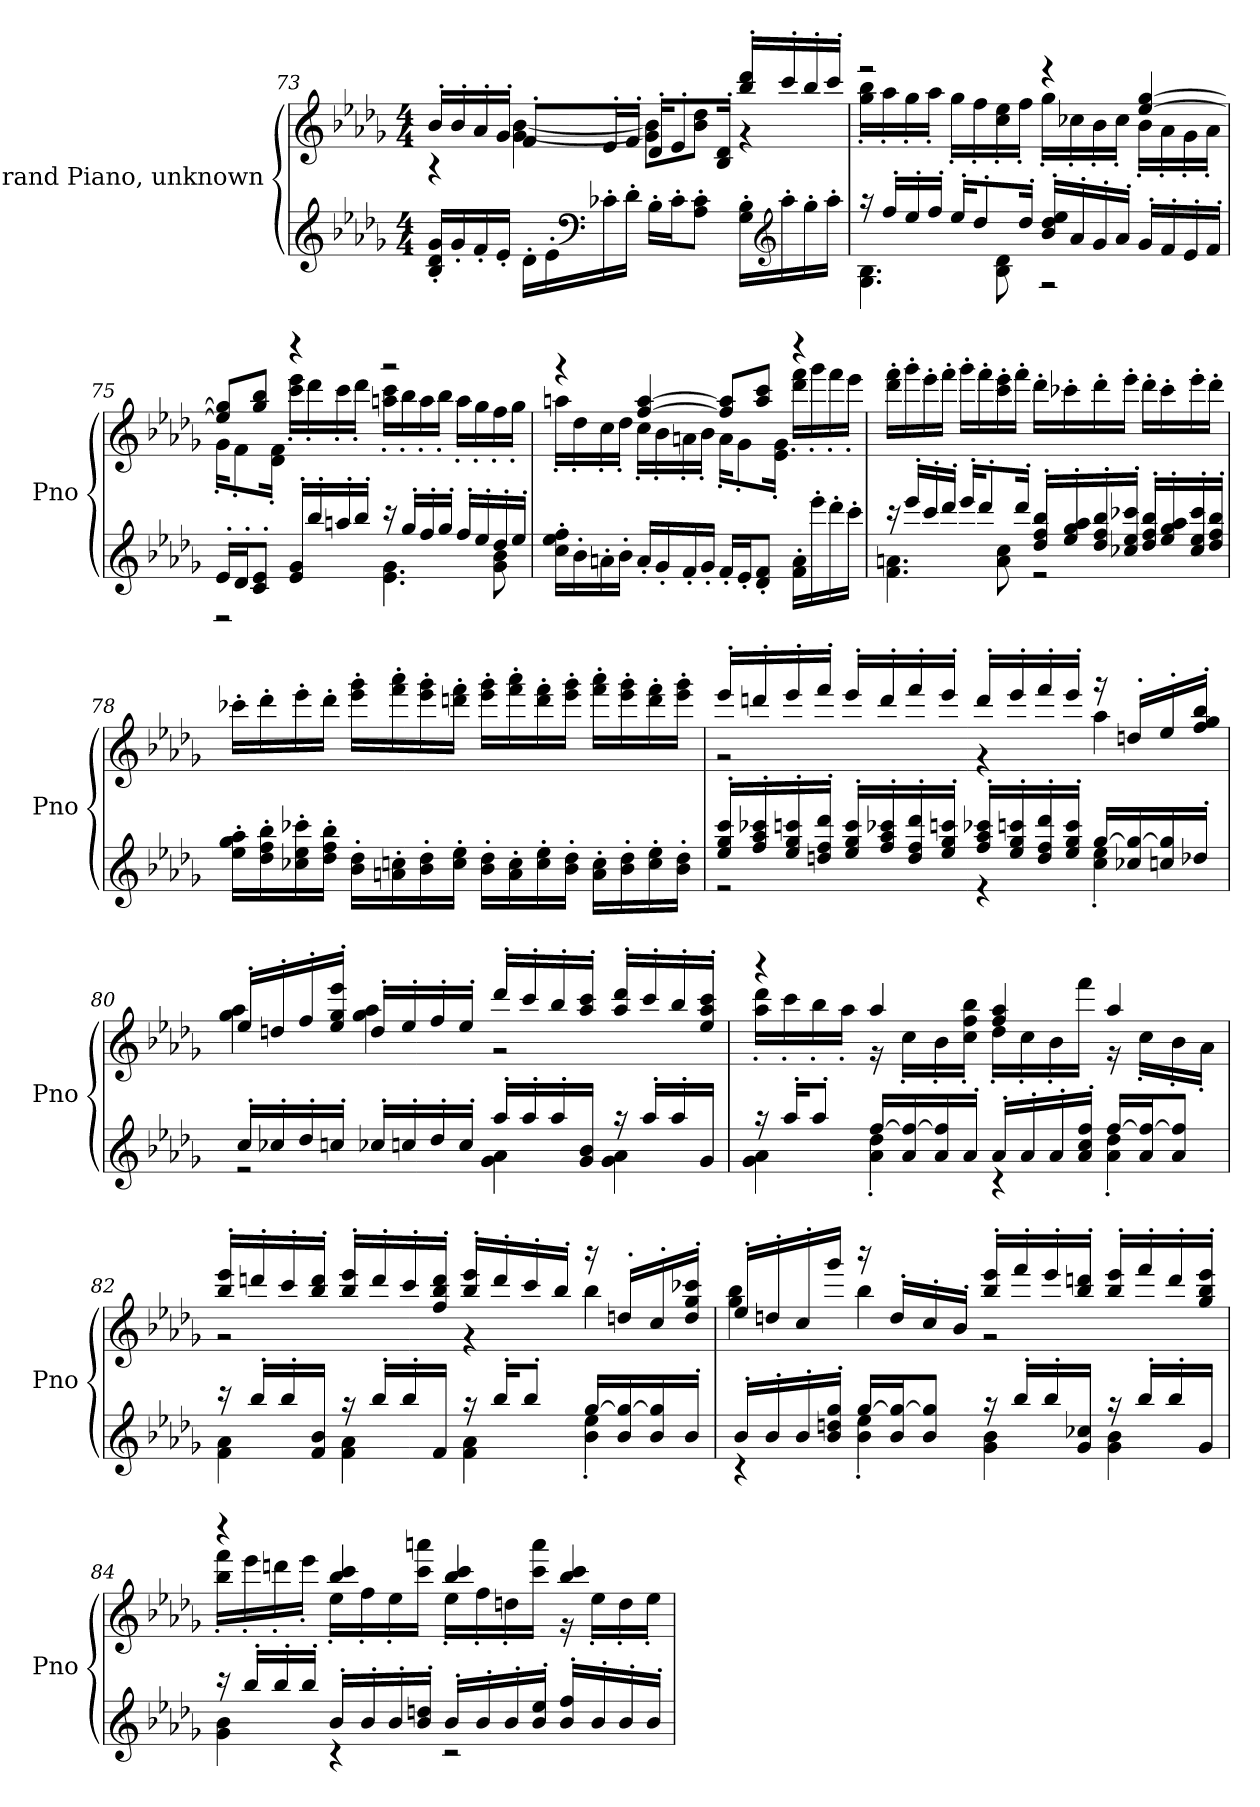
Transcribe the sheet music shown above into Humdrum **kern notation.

**kern	**kern
*part1	*part1
*staff2	*staff1
*I"Grand Piano, unknown	*
*I'Pno	*
!!LO:LB:g=z
*clefG2	*clefG2
*k[b-e-a-d-g-]	*k[b-e-a-d-g-]
*M4/4	*M4/4
=73	=73
*	*^
16B-/' 16d-/' 16g-/'LL	16b-'/LL	4r
16g-'/	16b-'/	.
16f'/	16a-'/	.
16e-'/JJ	16g-'/JJ	.
16d-'\LL	8f'/L	[4g-\ [4b-\
16e-'\	.	.
*clefF4	*	*
16c-X'\	16e-'/L	.
16d-'\JJ	16f'/JJ	.
16B-'\LL	16d-'/KL	8g-\] 8b-\]L
16c-'\J	8e-'/	.
8A-\' 8c-\'J	.	8b-\ 8dd-\J
.	16B-/' 16d-/'Jk	.
16G-\' 16B-\'LL	16bb-/' 16ddd-/'LL	4r
*clefG2	*	*
16aa-'\	16ccc'/	.
16gg-'\	16bb-'/	.
16aa-'\JJ	16ccc'/JJ	.
=74	=74	=74
*^	*	*
16r	4.G-\ 4.B-\	2r	16gg-\' 16bb-\'LL
16ff'/LL	.	.	16aa-'\
16ee-'/	.	.	16gg-'\
16ff'/JJ	.	.	16aa-'\JJ
16ee-'/KL	.	.	16gg-'\LL
8dd-'/	.	.	16ff'\
.	8B-\ 8d-\	.	16cc\' 16ee-\'
16dd-'/Jk	.	.	16ff'\JJ
16b-/' 16dd-/' 16ee-/'LL	2r	4r	16gg-'\LL
16a-'/	.	.	16cc-X'\
16g-'/	.	.	16b-'\
16a-'/JJ	.	.	16cc-'\JJ
16g-'/LL	.	[4ee-/ [4gg-/	16b-'\LL
16f'/	.	.	16a-'\
16e-'/	.	.	16g-'\
16f'/JJ	.	.	16a-'\JJ
!!LO:PB:g=z	!!
=75	=75	=75	=75
16e-'/LL	2r	8ee-/] 8gg-/]L	16g-'\KL
16d-'/J	.	.	8f'\
8c/' 8e-/'J	.	8gg-/ 8bb-/J	.
.	.	.	16d-\' 16f\'Jk
16e-/' 16g-/'LL	.	4r	16ccc\' 16eee-\'LL
16bb-'/	.	.	16ddd-'\
16aan'/	.	.	16ccc'\
16bb-'/JJ	.	.	16ddd-'\JJ
16r	4.e-\ 4.g-\	2r	16aan\' 16ccc\'LL
16gg-'/LL	.	.	16bb-'\
16ff'/	.	.	16aa'\
16gg-'/JJ	.	.	16bb-'\JJ
16ff'/LL	.	.	16aa'\LL
16ee-'/	.	.	16gg-'\
16dd-'/	8g-\ 8b-\	.	16ff'\
16ee-'/JJ	.	.	16gg-'\JJ
*v	*v	*	*
=76	=76	=76
16cc\' 16ee-\' 16ff\'LL	4r	16aan'\LL
16b-'\	.	16dd-'\
16an'\	.	16cc'\
16b-'\JJ	.	16dd-'\JJ
16a'/LL	[4ff/ [4aa/	16cc'\LL
16g-'/	.	16b-'\
16f'/	.	16an'\
16g-'/JJ	.	16b-'\JJ
16f'/LL	8ff/] 8aa/]L	16a'\KL
16e-'/J	.	8g-'\
8d-/' 8f/'J	8aa/ 8ccc/J	.
.	.	16e-\' 16g-\'Jk
16f\' 16a\'LL	4r	16ddd-\' 16fff\'LL
16eee-'\	.	16ggg-'\
16ddd-'\	.	16fff'\
16ccc'\JJ	.	16eee-'\JJ
*	*v	*v
!!LO:LB:g=z
=77	=77
*^	*
16r	4.f\ 4.an\	16ddd-\' 16fff\'LL
16eee-'/LL	.	16ggg-'\
16ccc'/	.	16eee-'\
16ddd-'/JJ	.	16fff'\JJ
16eee-'/KL	.	16ggg-'\LL
8ddd-'/	.	16fff'\
.	8a\ 8cc\	16ccc\' 16eee-\'
16ddd-'/Jk	.	16fff'\JJ
16dd-/' 16ff/' 16bb-/'LL	2r	16ddd-'\LL
16ee-/' 16gg-/' 16aa-/'	.	16ccc-X'\
16dd-/' 16ff/' 16bb-/'	.	16ddd-'\
16cc-X/' 16ee-/' 16ccc-X/'JJ	.	16eee-'\JJ
16dd-/' 16ff/' 16bb-/'LL	.	16ddd-'\LL
16ee-/' 16gg-/' 16aa-/'	.	16ccc-'\
16cc-/' 16ee-/' 16ccc-/'	.	16eee-'\
16dd-/' 16ff/' 16bb-/'JJ	.	16ddd-'\JJ
*v	*v	*
!!LO:LB:g=z
=78	=78
16ee-\' 16gg-\' 16aa-\'LL	16ccc-X'\LL
16dd-\' 16ff\' 16bb-\'	16ddd-'\
16cc-X\' 16ee-\' 16ccc-X\'	16eee-'\
16dd-\' 16ff\' 16bb-\'JJ	16ddd-'\JJ
16b-\' 16dd-\'LL	16eee-\' 16ggg-\'LL
16an\' 16ccn\'	16fff\' 16aaa-\'
16b-\' 16dd-\'	16eee-\' 16ggg-\'
16cc\' 16ee-\'JJ	16dddn\' 16fff\'JJ
16b-\' 16dd-\'LL	16eee-\' 16ggg-\'LL
16a\' 16cc\'	16fff\' 16aaa-\'
16cc\' 16ee-\'	16ddd\' 16fff\'
16b-\' 16dd-\'JJ	16eee-\' 16ggg-\'JJ
16a\' 16cc\'LL	16fff\' 16aaa-\'LL
16b-\' 16dd-\'	16eee-\' 16ggg-\'
16cc\' 16ee-\'	16ddd\' 16fff\'
16b-\' 16dd-\'JJ	16eee-\' 16ggg-\'JJ
!!LO:LB:g=z
=79	=79
*^	*^
16ee-/' 16gg-/' 16ccc/'LL	2r	16eee-'/LL	2r
16ff/' 16aa-/' 16ccc-X/'	.	16dddn'/	.
16ee-/' 16gg-/' 16cccn/'	.	16eee-'/	.
16ddn/' 16ff/' 16ddd-/'JJ	.	16fff'/JJ	.
16ee-/' 16gg-/' 16ccc/'LL	.	16eee-'/LL	.
16ff/' 16aa-/' 16ccc-X/'	.	16ddd'/	.
16dd/' 16ff/' 16ddd-/'	.	16fff'/	.
16ee-/' 16gg-/' 16cccn/'JJ	.	16eee-'/JJ	.
16ff/' 16aa-/' 16ccc-X/'LL	4r	16ddd'/LL	4r
16ee-/' 16gg-/' 16cccn/'	.	16eee-'/	.
16dd/' 16ff/' 16ddd-/'	.	16fff'/	.
16ee-/' 16gg-/' 16ccc/'JJ	.	16eee-'/JJ	.
[16gg-/LL	4cc\' 4ee-\'	16r	4aa-\
16cc-X/ 16gg-/_	.	16ddn'/LL	.
16ccn/ 16gg-/]	.	16ee-'/	.
16dd-X'/JJ	.	16ff/' 16gg-/' 16bb-/'JJ	.
!!LO:LB:g=z	!!
=80	=80	=80	=80
16cc'/LL	2r	16ee-'/LL	4gg-\ 4aa-\
16cc-X'/	.	16ddn'/	.
16dd-'/	.	16ff'/	.
16ccn'/JJ	.	16ee-/' 16gg-/' 16eee-/'JJ	.
16cc-X'/LL	.	16dd'/LL	4gg-\ 4aa-\
16ccn'/	.	16ee-'/	.
16dd-'/	.	16ff'/	.
16cc'/JJ	.	16ee-'/JJ	.
16aa-'/LL	4g-\ 4a-\	16ddd-'/LL	2r
16aa-'/	.	16ccc'/	.
16aa-'/	.	16bb-'/	.
16g-/ 16b-/JJ	.	16aa-/' 16ccc/'JJ	.
16r	4g-\ 4a-\	16aa-/' 16ddd-/'LL	.
16aa-'/LL	.	16ccc'/	.
16aa-'/	.	16bb-'/	.
16g-/JJ	.	16ee-/' 16aa-/' 16ccc/'JJ	.
=81	=81	=81	=81
16r	4g-\ 4a-\	4r	16aa-\' 16ddd-\'LL
16aa-'/KL	.	.	16ccc'\
8aa-'/J	.	.	16bb-'\
.	.	.	16aa-'\JJ
[16ff/LL	4a-\' 4dd-\'	4aa-/	16r
16a-/ 16ff/_	.	.	16cc'\LL
16a-/ 16ff/]	.	.	16b-'\
16a-'/JJ	.	.	16cc\' 16ff\' 16bb-\'JJ
16a-'/LL	4r	4ff/ 4aa-/	16dd-'\LL
16a-'/	.	.	16cc'\
16a-'/	.	.	16b-'\
16a-/' 16cc/' 16ff/'JJ	.	.	16fff\JJ
[16ff/LL	4a-\' 4dd-\'	4aa-/	16r
16a-/ 16ff/_J	.	.	16cc'\LL
8a-/ 8ff/]J	.	.	16b-'\
.	.	.	16a-'\JJ
!!LO:PB:g=z	!!
=82	=82	=82	=82
16r	4f\ 4a-\	16bb-/' 16eee-/'LL	2r
16bb-'/LL	.	16dddn'/	.
16bb-'/	.	16ccc'/	.
16f/ 16b-/JJ	.	16bb-/' 16ddd/'JJ	.
16r	4f\ 4a-\	16bb-/' 16eee-/'LL	.
16bb-'/LL	.	16ddd'/	.
16bb-'/	.	16ccc'/	.
16f/JJ	.	16ff/' 16bb-/' 16ddd/'JJ	.
16r	4f\ 4a-\	16bb-/' 16eee-/'LL	4r
16bb-'/KL	.	16ddd'/	.
8bb-'/J	.	16ccc'/	.
.	.	16bb-'/JJ	.
[16gg-/LL	4b-\' 4ee-\'	16r	4bb-\
16b-/ 16gg-/_	.	16ddn'/LL	.
16b-/ 16gg-/]	.	16cc'/	.
16b-'/JJ	.	16dd/' 16gg-/' 16ccc-X/'JJ	.
!!LO:LB:g=z	!!
=83	=83	=83	=83
16b-'/LL	4r	16ee-'/LL	4gg-\ 4bb-\
16b-'/	.	16ddn'/	.
16b-'/	.	16cc'/	.
16b-/' 16ddn/' 16gg-/'JJ	.	16ggg-/JJ	.
[16gg-/LL	4b-\' 4ee-\'	16r	4bb-\
16b-/ 16gg-/_J	.	16dd'/LL	.
8b-/ 8gg-/]J	.	16cc'/	.
.	.	16b-'/JJ	.
16r	4g-\ 4b-\	16bb-/' 16eee-/'LL	2r
16bb-'/LL	.	16fff'/	.
16bb-'/	.	16eee-'/	.
16g-/ 16cc-X/JJ	.	16bb-/' 16dddn/'JJ	.
16r	4g-\ 4b-\	16bb-/' 16eee-/'LL	.
16bb-'/LL	.	16fff'/	.
16bb-'/	.	16ddd'/	.
16g-/JJ	.	16gg-/' 16bb-/' 16eee-/'JJ	.
=84	=84	=84	=84
16r	4g-\ 4b-\	4r	16bb-\' 16fff\'LL
16bb-'/LL	.	.	16eee-'\
16bb-'/	.	.	16dddn'\
16bb-'/JJ	.	.	16eee-'\JJ
16b-'/LL	4r	4bb-/ 4ccc/	16ee-'\LL
16b-'/	.	.	16ff'\
16b-'/	.	.	16ee-'\
16b-/' 16ddn/'JJ	.	.	16ccc\ 16aaan\JJ
16b-'/LL	2r	4bb-/ 4ccc/	16ee-'\LL
16b-'/	.	.	16ff'\
16b-'/	.	.	16ddn'\
16b-/' 16ee-/'JJ	.	.	16ccc\ 16aaa\JJ
16b-/' 16ff/'LL	.	4bb-/ 4ccc/	16r
16b-'/	.	.	16ee-'\LL
16b-'/	.	.	16dd'\
16b-'/JJ	.	.	16ee-'\JJ
*v	*v	*	*
*	*v	*v
=	=
*-	*-
